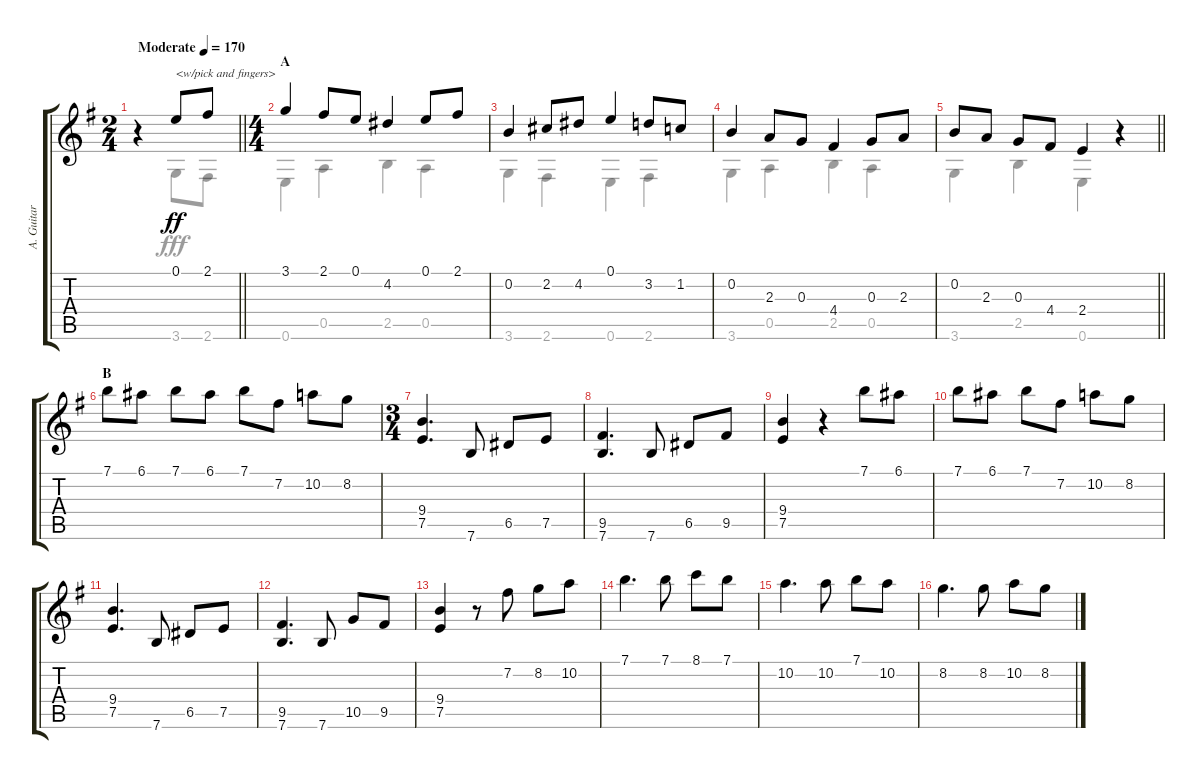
\track ("A. Guitar I" "A. Guitar ") {instrument acousticguitarsteel}
\staff {score tabs}
\tuning (E4 B3 G3 D3 A2 E2) {hide}
\voice
\ts (2 4)
\tempo (170 "Moderate")
\clef g2
\barLineRight lightlight
\ks g
r.4{dy ff instrument acousticguitarsteel} 0.1.8{txt "<w/pick and fingers>"} 2.1.8 |
\ts (4 4)
\section ("" "A")
3.1.4 2.1.8 0.1.8 4.2.4 0.1.8 2.1.8 |
0.2.4 2.2.8 4.2.8 0.1.4 3.2.8 1.2.8 |
0.2.4 2.3.8 0.3.8 4.4.4 0.3.8 2.3.8 |
\barLineRight lightlight
0.2.8 2.3.8 0.3.8 4.4.8 2.4.4 r.4 |
\section ("" "B")
7.1.8 6.1.8 7.1.8 6.1.8 7.1.8 7.2.8 10.2.8 8.2.8 |
\ts (3 4)
(9.4 7.5).4{d} 7.6.8 6.5.8 7.5.8 |
(9.5 7.6).4{d} 7.6.8 6.5.8 9.5.8 |
(9.4 7.5).4 r.4 7.1.8 6.1.8 |
7.1.8 6.1.8 7.1.8 7.2.8 10.2.8 8.2.8 |
(9.4 7.5).4{d} 7.6.8 6.5.8 7.5.8 |
(9.5 7.6).4{d} 7.6.8 10.5.8 9.5.8 |
(9.4 7.5).4 r.8 7.2.8 8.2.8 10.2.8 |
7.1.4{d} 7.1.8 8.1.8 7.1.8 |
10.2.4{d} 10.2.8 7.1.8 10.2.8 |
8.2.4{d} 8.2.8 10.2.8 8.2.8
\voice
\clef g2
\ottava regular
\simile none
\barLineRight lightlight
\ks g
r.4{dy fff} 3.6.8 2.6.8 |
0.6.4 0.5.4 2.5.4 0.5.4 |
3.6.4 2.6.4 0.6.4 2.6.4 |
3.6.4 0.5.4 2.5.4 0.5.4 |
\barLineRight lightlight
3.6.4 2.5.4 0.6.4 r.4 |
|
|
|
|
|
|
|
|
|
|
